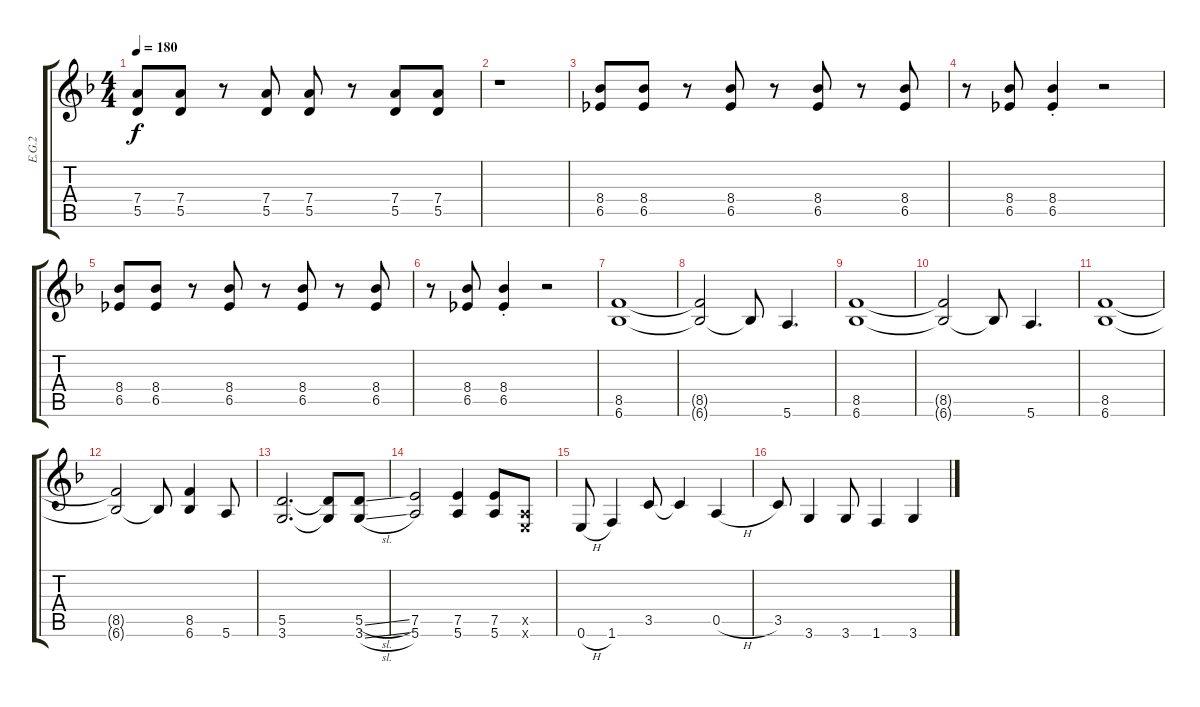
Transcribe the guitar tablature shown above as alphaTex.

\track ("E.G.2" "E.G.2") {instrument distortionguitar}
\staff {score tabs}
\tuning (E4 B3 G3 D3 A2 E2) {hide}
\ts (4 4)
\tempo 180
\clef g2
\ks f
(7.4 5.5).8{dy f} (7.4 5.5).8 r.8 (7.4 5.5).8 (7.4 5.5).8 r.8 (7.4 5.5).8 (7.4 5.5).8 |
r.1 |
(8.4 6.5).8 (8.4 6.5).8 r.8 (8.4 6.5).8 r.8 (8.4 6.5).8 r.8 (8.4 6.5).8 |
r.8 (8.4 6.5).8 (8.4{st} 6.5{st}).4 r.2 |
(8.4 6.5).8 (8.4 6.5).8 r.8 (8.4 6.5).8 r.8 (8.4 6.5).8 r.8 (8.4 6.5).8 |
r.8 (8.4 6.5).8 (8.4{st} 6.5{st}).4 r.2 |
(8.5 6.6).1 |
(8.5{t} 6.6{t}).2 6.6{t}.8 5.6.4{d} |
(8.5 6.6).1 |
(8.5{t} 6.6{t}).2 6.6{t}.8 5.6.4{d} |
(8.5 6.6).1 |
(8.5{t} 6.6{t}).2 6.6{t}.8 (8.5 6.6).4 5.6.8 |
(5.5 3.6).2{d} (5.5{t} 3.6{t}).8 (5.5{sl} 3.6{sl}).8 |
(7.5 5.6).2 (7.5 5.6).4 (7.5 5.6).8 (0.5{x} 0.6{x}).8 |
0.6{h}.8 1.6.4 3.5.8 3.5{t}.4 0.5{h}.4 |
3.5.8 3.6.4 3.6.8 1.6.4 3.6.4
